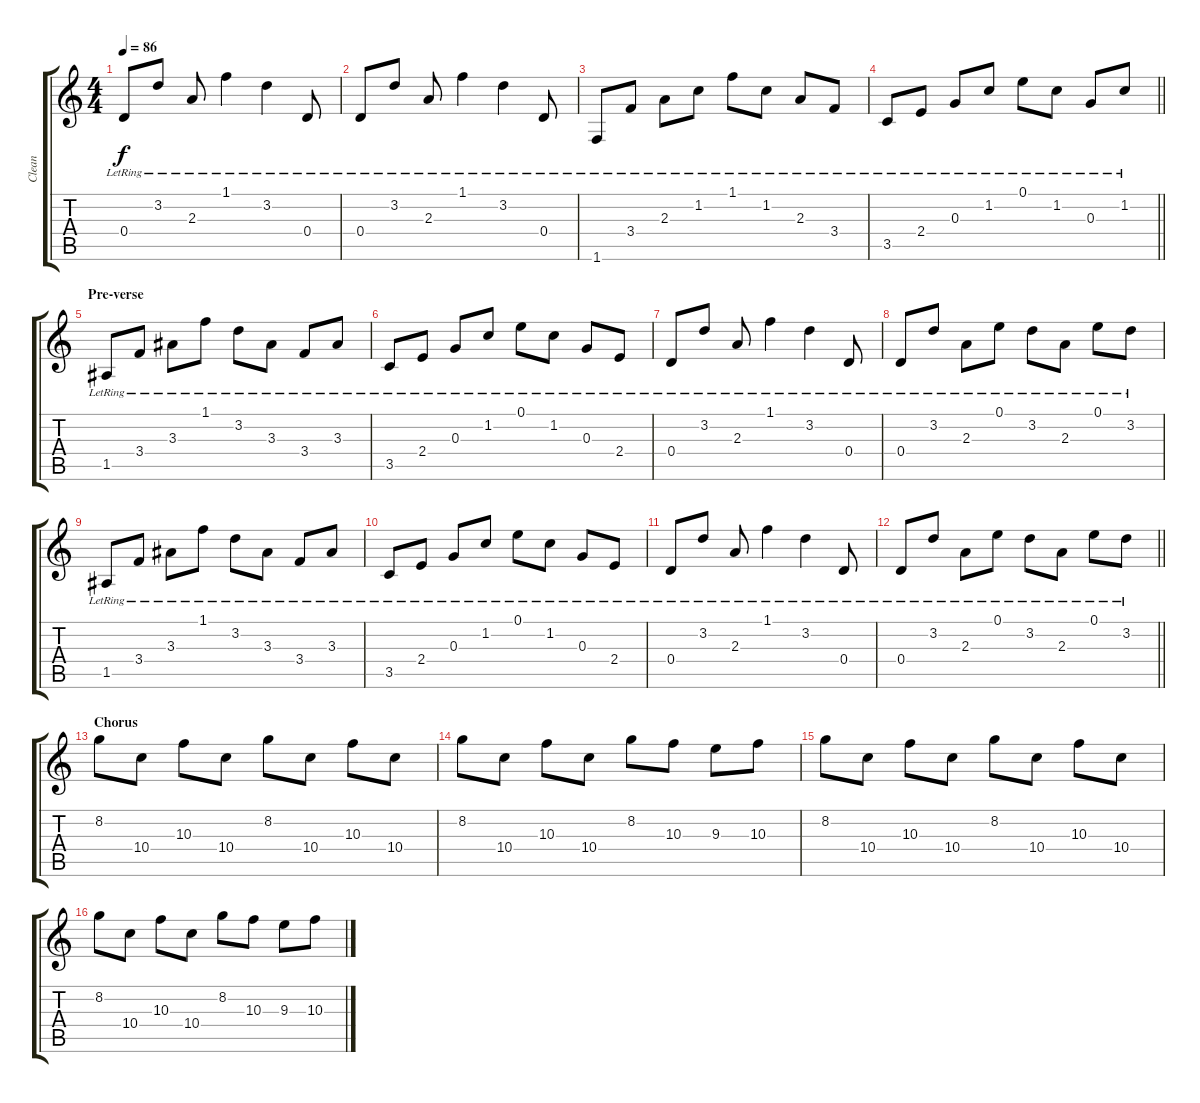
\track ("Clean" "Clean") {instrument electricguitarclean}
\staff {score tabs}
\tuning (E4 B3 G3 D3 A2 E2) {hide}
\ts (4 4)
\tempo 86
\clef g2
\ks c
0.4{lr}.8{dy f} 3.2{lr}.8 2.3{lr}.8 1.1{lr}.4 3.2{lr}.4 0.4{lr}.8 |
0.4{lr}.8 3.2{lr}.8 2.3{lr}.8 1.1{lr}.4 3.2{lr}.4 0.4{lr}.8 |
1.6{lr}.8 3.4{lr}.8 2.3{lr}.8 1.2{lr}.8 1.1{lr}.8 1.2{lr}.8 2.3{lr}.8 3.4{lr}.8 |
\barLineRight lightlight
3.5{lr}.8 2.4{lr}.8 0.3{lr}.8 1.2{lr}.8 0.1{lr}.8 1.2{lr}.8 0.3{lr}.8 1.2{lr}.8 |
\section ("" "Pre-verse")
1.5{lr}.8 3.4{lr}.8 3.3{lr}.8 1.1{lr}.8 3.2{lr}.8 3.3{lr}.8 3.4{lr}.8 3.3{lr}.8 |
3.5{lr}.8 2.4{lr}.8 0.3{lr}.8 1.2{lr}.8 0.1{lr}.8 1.2{lr}.8 0.3{lr}.8 2.4{lr}.8 |
0.4{lr}.8 3.2{lr}.8 2.3{lr}.8 1.1{lr}.4 3.2{lr}.4 0.4{lr}.8 |
0.4{lr}.8 3.2{lr}.8 2.3{lr}.8 0.1{lr}.8 3.2{lr}.8 2.3{lr}.8 0.1{lr}.8 3.2{lr}.8 |
1.5{lr}.8 3.4{lr}.8 3.3{lr}.8 1.1{lr}.8 3.2{lr}.8 3.3{lr}.8 3.4{lr}.8 3.3{lr}.8 |
3.5{lr}.8 2.4{lr}.8 0.3{lr}.8 1.2{lr}.8 0.1{lr}.8 1.2{lr}.8 0.3{lr}.8 2.4{lr}.8 |
0.4{lr}.8 3.2{lr}.8 2.3{lr}.8 1.1{lr}.4 3.2{lr}.4 0.4{lr}.8 |
\barLineRight lightlight
0.4{lr}.8 3.2{lr}.8 2.3{lr}.8 0.1{lr}.8 3.2{lr}.8 2.3{lr}.8 0.1{lr}.8 3.2{lr}.8 |
\section ("" "Chorus")
8.2.8 10.4.8 10.3.8 10.4.8 8.2.8 10.4.8 10.3.8 10.4.8 |
8.2.8 10.4.8 10.3.8 10.4.8 8.2.8 10.3.8 9.3.8 10.3.8 |
8.2.8 10.4.8 10.3.8 10.4.8 8.2.8 10.4.8 10.3.8 10.4.8 |
8.2.8 10.4.8 10.3.8 10.4.8 8.2.8 10.3.8 9.3.8 10.3.8
